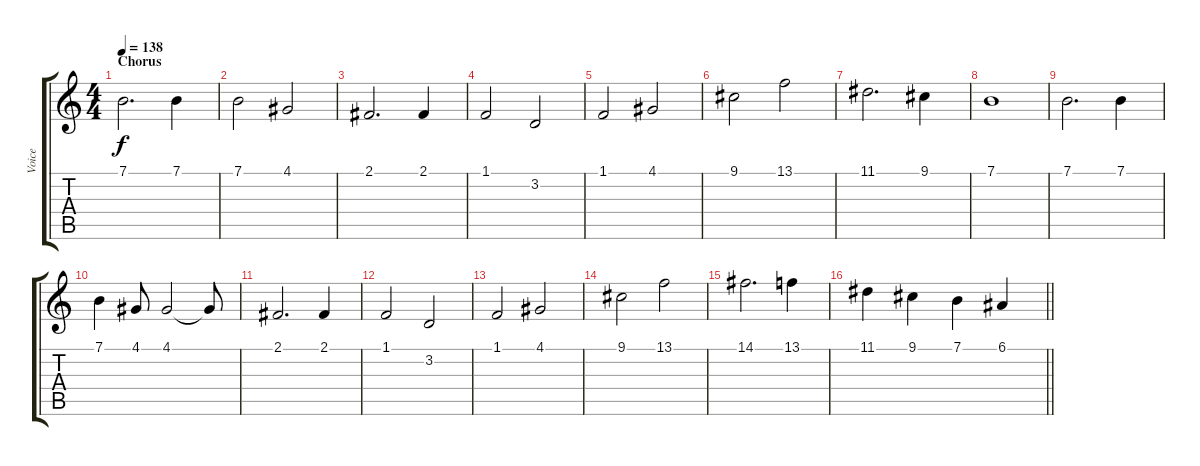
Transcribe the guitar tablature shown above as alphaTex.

\track ("Voice" "Voice") {instrument lead6voice}
\staff {score tabs}
\tuning (E4 B3 G3 D3 A2 E2) {hide}
\ts (4 4)
\section ("" "Chorus ")
\tempo 138
\clef g2
\ks c
7.1.2{d dy f} 7.1.4 |
7.1.2 4.1.2 |
2.1.2{d} 2.1.4 |
1.1.2 3.2.2 |
1.1.2 4.1.2 |
9.1.2 13.1.2 |
11.1.2{d} 9.1.4 |
7.1.1 |
7.1.2{d} 7.1.4 |
7.1.4 4.1.8 4.1.2 4.1{t}.8 |
2.1.2{d} 2.1.4 |
1.1.2 3.2.2 |
1.1.2 4.1.2 |
9.1.2 13.1.2 |
14.1.2{d} 13.1.4 |
\barLineRight lightlight
11.1.4 9.1.4 7.1.4 6.1.4
